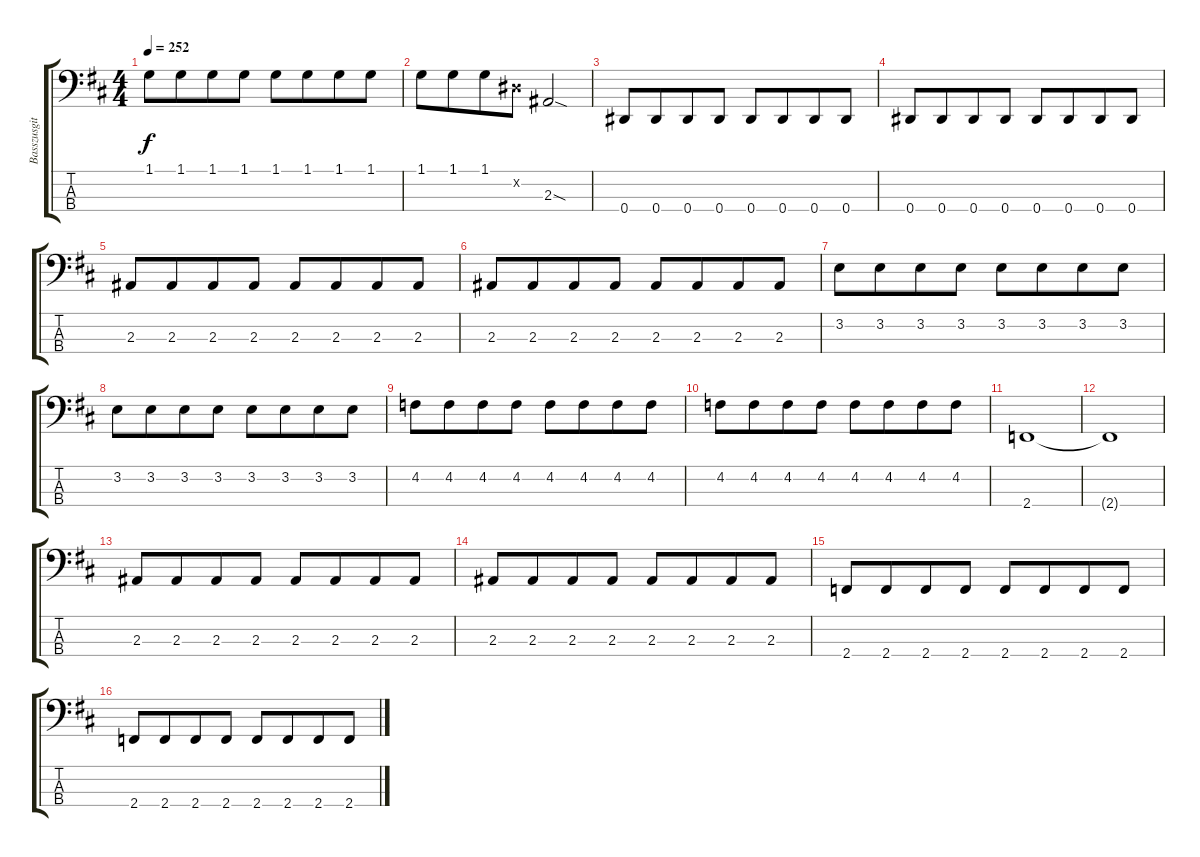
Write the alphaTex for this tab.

\track ("Basszusgitár (Barry Sparks)" "Basszusgit") {instrument electricbassfinger}
\staff {score tabs}
\tuning (Gb2 Db2 Ab1 Eb1) {hide}
\ts (4 4)
\tempo 252
\clef f4
\ks d
1.1.8{dy f} 1.1.8{beam merge} 1.1.8 1.1.8 1.1.8 1.1.8{beam merge} 1.1.8 1.1.8 |
1.1.8 1.1.8{beam merge} 1.1.8 2.2{x}.8 2.3{sod}.2 |
0.4.8 0.4.8{beam merge} 0.4.8 0.4.8 0.4.8 0.4.8{beam merge} 0.4.8 0.4.8 |
0.4.8 0.4.8{beam merge} 0.4.8 0.4.8 0.4.8 0.4.8{beam merge} 0.4.8 0.4.8 |
2.3.8 2.3.8{beam merge} 2.3.8 2.3.8 2.3.8 2.3.8{beam merge} 2.3.8 2.3.8 |
2.3.8 2.3.8{beam merge} 2.3.8 2.3.8 2.3.8 2.3.8{beam merge} 2.3.8 2.3.8 |
3.2.8 3.2.8{beam merge} 3.2.8 3.2.8 3.2.8 3.2.8{beam merge} 3.2.8 3.2.8 |
3.2.8 3.2.8{beam merge} 3.2.8 3.2.8 3.2.8 3.2.8{beam merge} 3.2.8 3.2.8 |
4.2.8 4.2.8{beam merge} 4.2.8 4.2.8 4.2.8 4.2.8{beam merge} 4.2.8 4.2.8 |
4.2.8 4.2.8{beam merge} 4.2.8 4.2.8 4.2.8 4.2.8{beam merge} 4.2.8 4.2.8 |
2.4.1 |
2.4{t}.1 |
2.3.8 2.3.8{beam merge} 2.3.8 2.3.8 2.3.8 2.3.8{beam merge} 2.3.8 2.3.8 |
2.3.8 2.3.8{beam merge} 2.3.8 2.3.8 2.3.8 2.3.8{beam merge} 2.3.8 2.3.8 |
2.4.8 2.4.8{beam merge} 2.4.8 2.4.8 2.4.8 2.4.8{beam merge} 2.4.8 2.4.8 |
2.4.8 2.4.8{beam merge} 2.4.8 2.4.8 2.4.8 2.4.8{beam merge} 2.4.8 2.4.8
